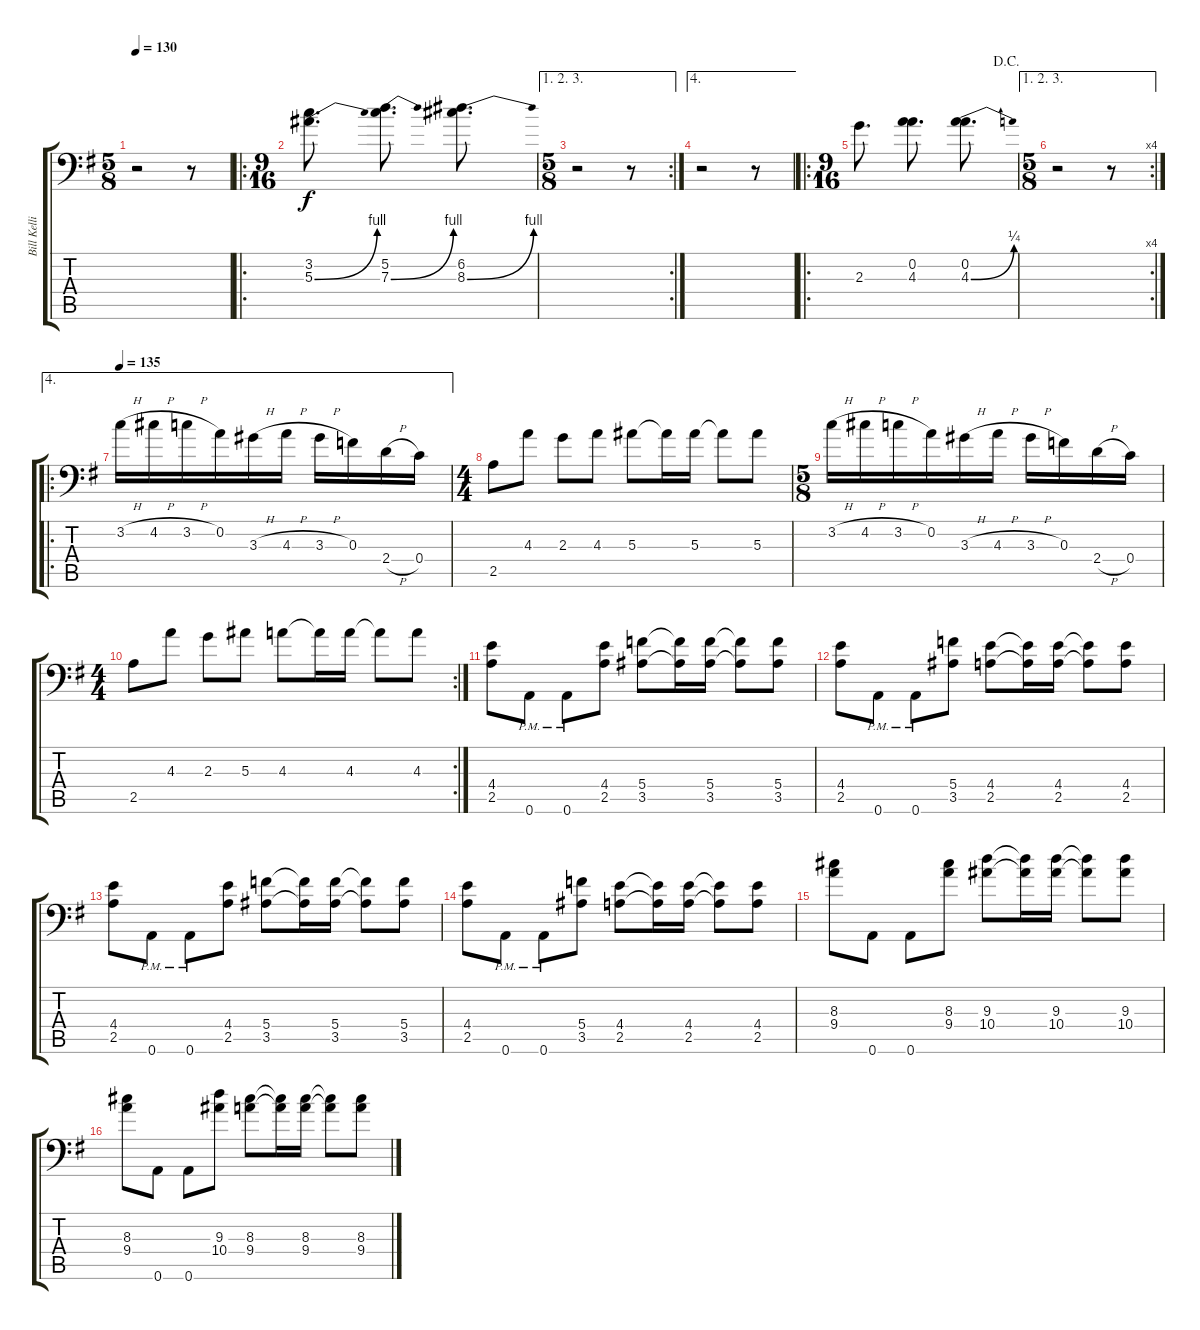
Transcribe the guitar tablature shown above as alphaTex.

\track ("Bill Kelliher" "Bill Kelli") {instrument overdrivenguitar}
\staff {score tabs}
\tuning (D4 A3 F3 C3 G2 A1) {hide}
\ts (5 8)
\tempo 130
\clef f4
\ks g
r.2{dy f instrument overdrivenguitar} r.8 |
\ro
\ts (9 16)
(3.2 5.3{be (bend 0 0 60 4)}).8{d} (5.2 7.3{be (bend 0 0 60 4)}).8{d} (6.2 8.3{be (bend 0 0 60 4)}).8{d} |
\ae (1 2 3)
\rc 2
\ts (5 8)
r.2 r.8 |
\ae 4
r.2 r.8 |
\ro
\ts (9 16)
\jump dacapo
2.3.8{d} (0.2 4.3).8{d} (0.2 4.3{be (bend 0 0 60 1)}).8{d} |
\ae (1 2 3)
\rc 4
\ts (5 8)
r.2 r.8 |
\ae 4
\ro
\tempo 135
3.2{h}.16 4.2{h}.16 3.2{h}.16 0.2.16 3.3{h}.16 4.3{h}.16 3.3{h}.16 0.3.16 2.4{h}.16 0.4.16 |
\ts (4 4)
2.5.8 4.3.8 2.3.8 4.3.8 5.3.8 5.3{t}.16 5.3.16 5.3{t}.8 5.3.8 |
\ts (5 8)
3.2{h}.16 4.2{h}.16 3.2{h}.16 0.2.16 3.3{h}.16 4.3{h}.16 3.3{h}.16 0.3.16 2.4{h}.16 0.4.16 |
\rc 2
\ts (4 4)
2.5.8 4.3.8 2.3.8 5.3.8 4.3.8 4.3{t}.16 4.3.16 4.3{t}.8 4.3.8 |
(4.4 2.5).8 0.6{pm}.8 0.6{pm}.8 (4.4 2.5).8 (5.4 3.5).8 (5.4{t} 3.5{t}).16 (5.4 3.5).16 (5.4{t} 3.5{t}).8 (5.4 3.5).8 |
(4.4 2.5).8 0.6{pm}.8 0.6{pm}.8 (5.4 3.5).8 (4.4 2.5).8 (4.4{t} 2.5{t}).16 (4.4 2.5).16 (4.4{t} 2.5{t}).8 (4.4 2.5).8 |
(4.4 2.5).8 0.6{pm}.8 0.6{pm}.8 (4.4 2.5).8 (5.4 3.5).8 (5.4{t} 3.5{t}).16 (5.4 3.5).16 (5.4{t} 3.5{t}).8 (5.4 3.5).8 |
(4.4 2.5).8 0.6{pm}.8 0.6{pm}.8 (5.4 3.5).8 (4.4 2.5).8 (4.4{t} 2.5{t}).16 (4.4 2.5).16 (4.4{t} 2.5{t}).8 (4.4 2.5).8 |
(8.3 9.4).8 0.6.8 0.6.8 (8.3 9.4).8 (9.3 10.4).8 (9.3{t} 10.4{t}).16 (9.3 10.4).16 (9.3{t} 10.4{t}).8 (9.3 10.4).8 |
(8.3 9.4).8 0.6.8 0.6.8 (9.3 10.4).8 (8.3 9.4).8 (8.3{t} 9.4{t}).16 (8.3 9.4).16 (8.3{t} 9.4{t}).8 (8.3 9.4).8
